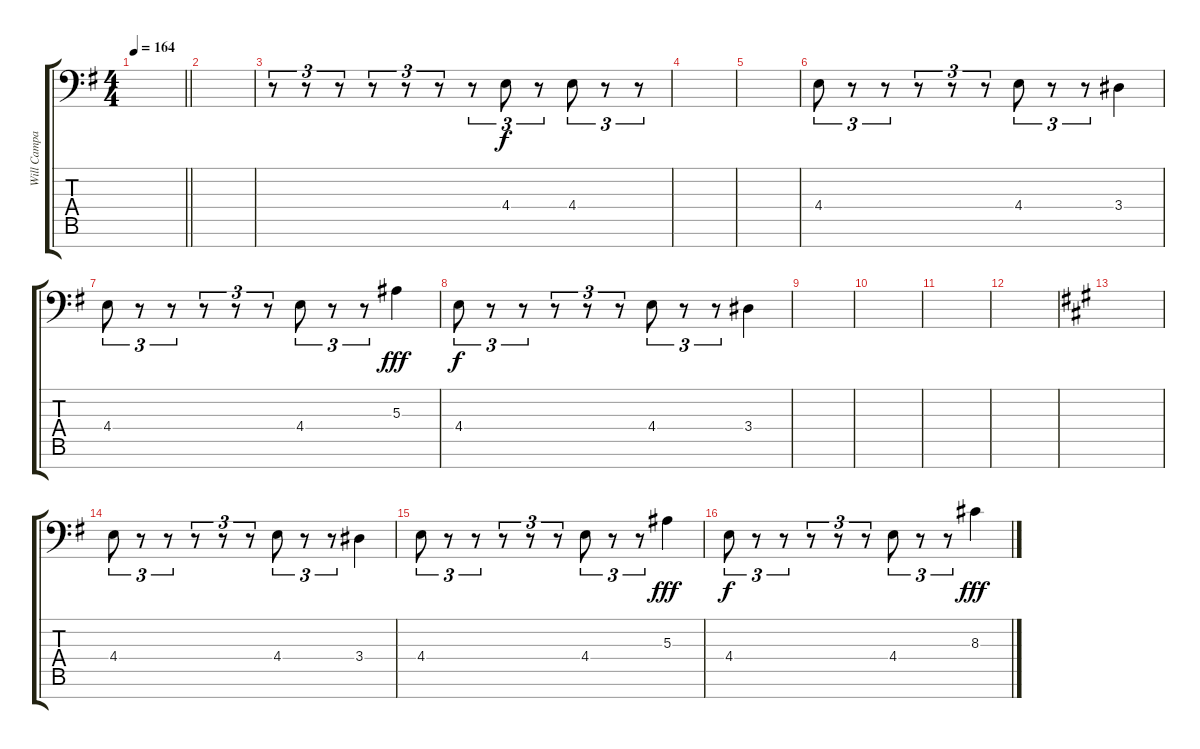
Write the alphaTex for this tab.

\track ("Will Campagna" "Will Campa") {instrument orchestrahit}
\staff {score tabs}
\tuning (D4 A3 F3 C3 G2 D2 G1) {hide}
\ts (4 4)
\tempo 164
\clef f4
\barLineRight lightlight
\ks g
|
|
r.8{tu (3 2)} r.8{tu (3 2)} r.8{tu (3 2)} r.8{tu (3 2)} r.8{tu (3 2)} r.8{tu (3 2)} r.8{tu (3 2)} 4.4.8{tu (3 2)} r.8{tu (3 2)} 4.4.8{tu (3 2)} r.8{tu (3 2)} r.8{tu (3 2)} |
|
|
4.4.8{tu (3 2)} r.8{tu (3 2)} r.8{tu (3 2)} r.8{tu (3 2)} r.8{tu (3 2)} r.8{tu (3 2)} 4.4.8{tu (3 2)} r.8{tu (3 2)} r.8{tu (3 2)} 3.4.4 |
4.4.8{tu (3 2)} r.8{tu (3 2)} r.8{tu (3 2)} r.8{tu (3 2)} r.8{tu (3 2)} r.8{tu (3 2)} 4.4.8{tu (3 2)} r.8{tu (3 2)} r.8{tu (3 2)} 5.3.4{dy fff} |
4.4.8{tu (3 2) dy f} r.8{tu (3 2)} r.8{tu (3 2)} r.8{tu (3 2)} r.8{tu (3 2)} r.8{tu (3 2)} 4.4.8{tu (3 2)} r.8{tu (3 2)} r.8{tu (3 2)} 3.4.4 |
|
|
|
|
\ks a
|
\ks g
4.4.8{tu (3 2)} r.8{tu (3 2)} r.8{tu (3 2)} r.8{tu (3 2)} r.8{tu (3 2)} r.8{tu (3 2)} 4.4.8{tu (3 2)} r.8{tu (3 2)} r.8{tu (3 2)} 3.4.4 |
4.4.8{tu (3 2)} r.8{tu (3 2)} r.8{tu (3 2)} r.8{tu (3 2)} r.8{tu (3 2)} r.8{tu (3 2)} 4.4.8{tu (3 2)} r.8{tu (3 2)} r.8{tu (3 2)} 5.3.4{dy fff} |
4.4.8{tu (3 2) dy f} r.8{tu (3 2)} r.8{tu (3 2)} r.8{tu (3 2)} r.8{tu (3 2)} r.8{tu (3 2)} 4.4.8{tu (3 2)} r.8{tu (3 2)} r.8{tu (3 2)} 8.3.4{dy fff}
